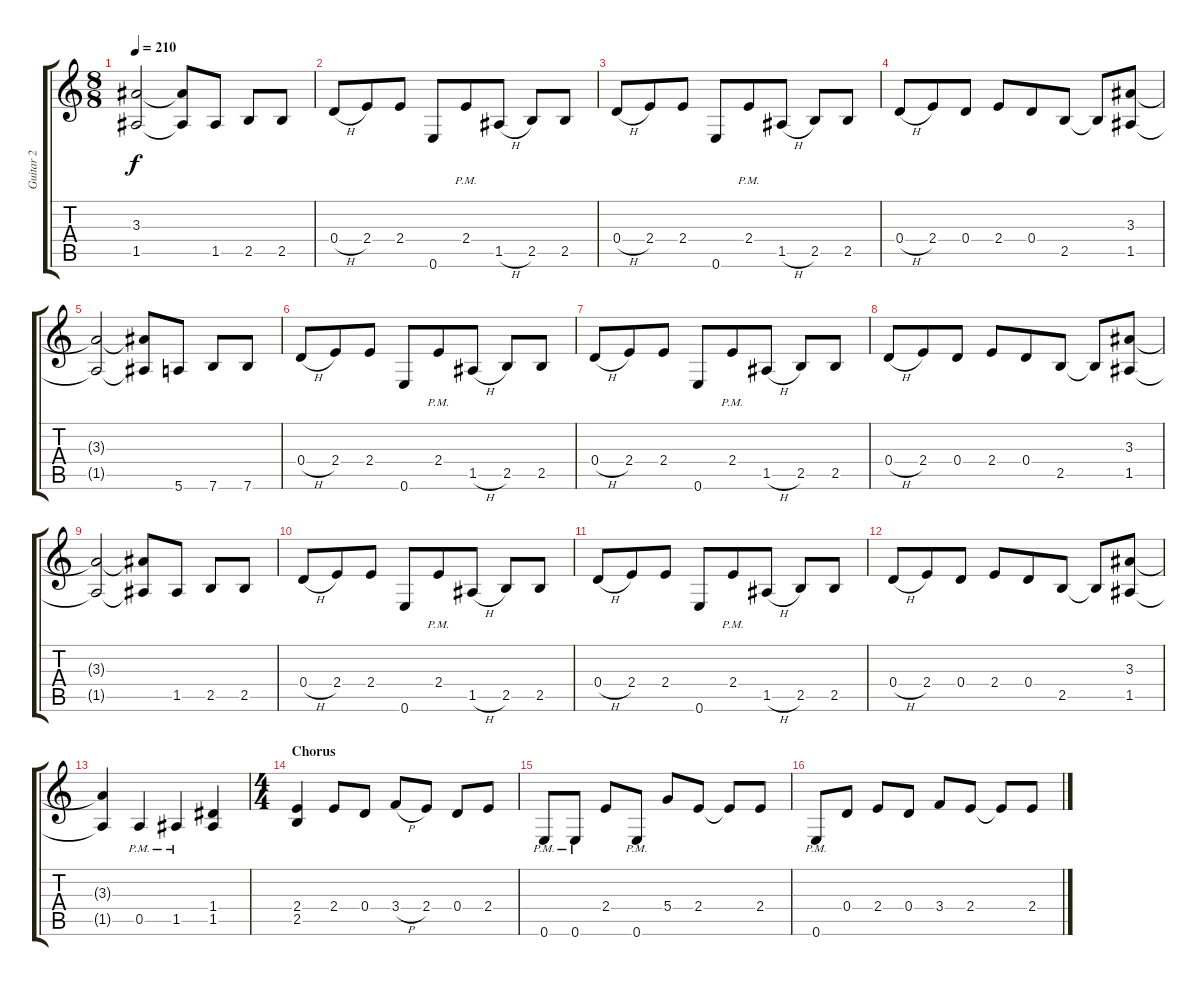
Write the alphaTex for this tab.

\track ("Guitar 2" "Guitar 2") {instrument overdrivenguitar}
\staff {score tabs}
\tuning (E4 B3 G3 D3 A2 E2) {hide}
\ts (8 8)
\tempo 210
\clef g2
\ks c
(3.3{t} 1.5{t}).2{dy f} (3.3{t} 1.5{t}).8 1.5.8 2.5.8 2.5.8 |
0.4{h}.8 2.4.8 2.4.8 0.6.8 2.4{pm}.8 1.5{h}.8 2.5.8 2.5.8 |
0.4{h}.8 2.4.8 2.4.8 0.6.8 2.4{pm}.8 1.5{h}.8 2.5.8 2.5.8 |
0.4{h}.8 2.4.8 0.4.8 2.4.8 0.4.8 2.5.8 2.5{t}.8 (3.3 1.5).8 |
(3.3{t} 1.5{t}).2 (3.3{t} 1.5{t}).8 5.6.8 7.6.8 7.6.8 |
0.4{h}.8 2.4.8 2.4.8 0.6.8 2.4{pm}.8 1.5{h}.8 2.5.8 2.5.8 |
0.4{h}.8 2.4.8 2.4.8 0.6.8 2.4{pm}.8 1.5{h}.8 2.5.8 2.5.8 |
0.4{h}.8 2.4.8 0.4.8 2.4.8 0.4.8 2.5.8 2.5{t}.8 (3.3 1.5).8 |
(3.3{t} 1.5{t}).2 (3.3{t} 1.5{t}).8 1.5.8 2.5.8 2.5.8 |
0.4{h}.8 2.4.8 2.4.8 0.6.8 2.4{pm}.8 1.5{h}.8 2.5.8 2.5.8 |
0.4{h}.8 2.4.8 2.4.8 0.6.8 2.4{pm}.8 1.5{h}.8 2.5.8 2.5.8 |
0.4{h}.8 2.4.8 0.4.8 2.4.8 0.4.8 2.5.8 2.5{t}.8 (3.3 1.5).8 |
(3.3{t} 1.5{t}).4 0.5{pm}.4 1.5{pm}.4 (1.4 1.5).4 |
\ts (4 4)
\section ("" "Chorus")
(2.4 2.5).4 2.4.8 0.4.8 3.4{h}.8 2.4.8 0.4.8 2.4.8 |
0.6{pm}.8 0.6{pm}.8 2.4.8 0.6{pm}.8 5.4.8 2.4.8 2.4{t}.8 2.4.8 |
0.6{pm}.8 0.4.8 2.4.8 0.4.8 3.4.8 2.4.8 2.4{t}.8 2.4.8
